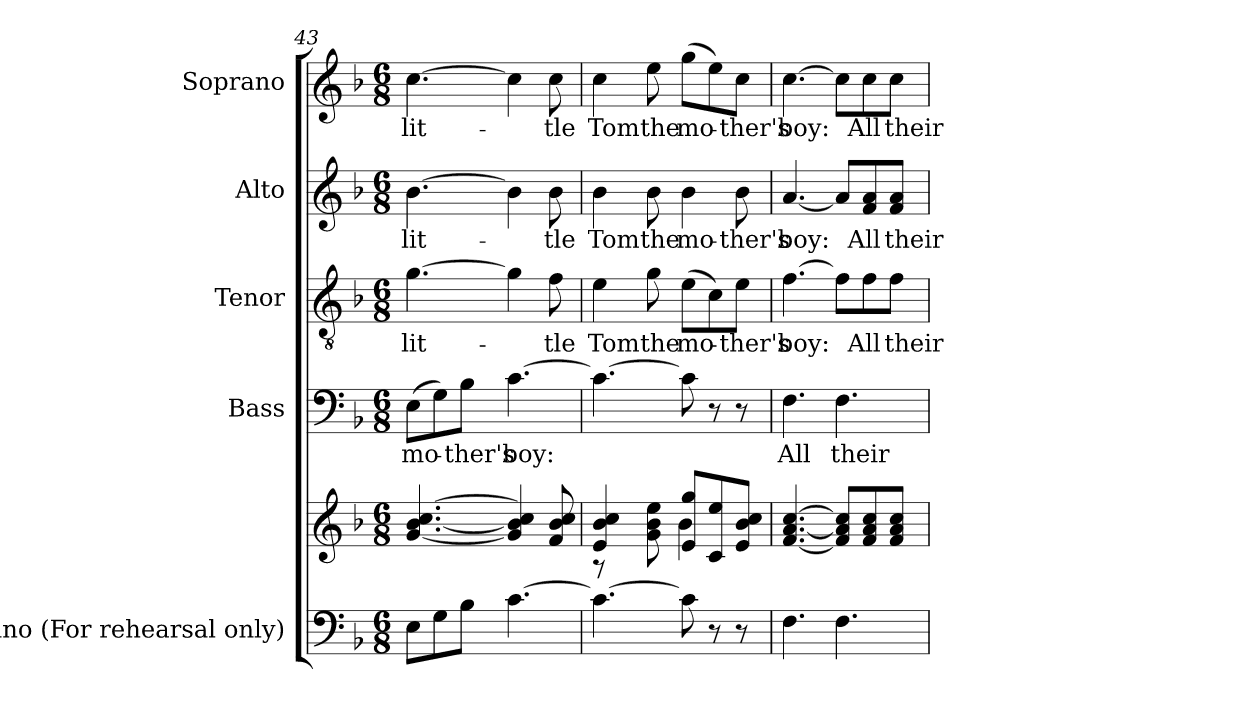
**kern	**kern	**kern	**text	**kern	**text	**kern	**text	**kern	**text
*part5	*part5	*part4	*part4	*part3	*part3	*part2	*part2	*part1	*part1
*staff6	*staff5	*staff4	*staff4	*staff3	*staff3	*staff2	*staff2	*staff1	*staff1
*I"Piano (For rehearsal only)	*	*I"Bass	*	*I"Tenor	*	*I"Alto	*	*I"Soprano	*
*I'Pno.	*	*I'B.	*	*I'T.	*	*I'A.	*	*I'S.	*
*clefF4	*clefG2	*clefF4	*	*clefGv2	*	*clefG2	*	*clefG2	*
*	*	*	*	*ITrd7c12	*	*	*	*	*
*k[b-]	*k[b-]	*k[b-]	*	*k[b-]	*	*k[b-]	*	*k[b-]	*
*F:	*F:	*F:	*	*F:	*	*F:	*	*F:	*
*M6/8	*M6/8	*M6/8	*	*M6/8	*	*M6/8	*	*M6/8	*
=43	=43	=43	=43	=43	=43	=43	=43	=43	=43
!	!	!	!LO:LY:b:color=#000000	!	!	!	!	!	!
!	!	!	!	!	!LO:LY:b:color=#000000	!	!	!	!
!	!	!	!	!	!	!	!LO:LY:b:color=#000000	!	!
!	!	!	!	!	!	!	!	!	!LO:LY:b:color=#000000
8Ei\L	[<4.gi/ [<4.b-i [>4.cci	(8Ei\L	mo-	[>4.Gi\	lit-	[>4.b-i\	lit-	[>4.cci\	lit-
8Gi\	.	8Gi\)	.	.	.	.	.	.	.
!	!	!	!LO:LY:b:color=#000000	!	!	!	!	!	!
8B-i\J	.	8B-i\J	-ther's	.	.	.	.	.	.
!	!	!	!LO:LY:b:color=#000000	!	!	!	!	!	!
[>4.ci\	4gi/] 4b-i] 4cci]	[>4.ci\	boy:	4Gi\]	.	4b-i\]	.	4cci\]	.
!	!	!	!	!	!LO:LY:b:color=#000000	!	!	!	!
!	!	!	!	!	!	!	!LO:LY:b:color=#000000	!	!
!	!	!	!	!	!	!	!	!	!LO:LY:b:color=#000000
.	8fi/ 8b-i 8cci	.	.	8Fi\	-tle	8b-i\	-tle	8cci\	-tle
!!LO:PB:g=z
=44	=44	=44	=44	=44	=44	=44	=44	=44	=44
*	*^	*	*	*	*	*	*	*	*
!	!	!	!	!	!	!LO:LY:b:color=#000000	!	!	!	!
!	!	!	!	!	!	!	!	!LO:LY:b:color=#000000	!	!
!	!	!	!	!	!	!	!	!	!	!LO:LY:b:color=#000000
4.ci\_>	4ei/ 4b-i 4cci	8r	4.ci\_>	.	4Ei\	Tom	4b-i\	Tom	4cci\	Tom
.	.	4ryy	.	.	.	.	.	.	.	.
!	!	!	!	!	!	!LO:LY:b:color=#000000	!	!	!	!
!	!	!	!	!	!	!	!	!LO:LY:b:color=#000000	!	!
!	!	!	!	!	!	!	!	!	!	!LO:LY:b:color=#000000
.	8gi\ 8b-i 8eei	.	.	.	8Gi\	the	8b-i\	the	8eei\	the
!	!	!	!	!	!	!LO:LY:b:color=#000000	!	!	!	!
!	!	!	!	!	!	!	!	!LO:LY:b:color=#000000	!	!
!	!	!	!	!	!	!	!	!	!	!LO:LY:b:color=#000000
8ci\]	8ei/ 8ggiL	4b-i\	8ci\]	.	(8Ei\L	mo-	4b-i\	mo-	(8ggi\L	mo-
8r	8ci/ 8eei	.	8r	.	8Ci\)	.	.	.	8eei\)	.
!	!	!	!	!	!	!LO:LY:b:color=#000000	!	!	!	!
!	!	!	!	!	!	!	!	!LO:LY:b:color=#000000	!	!
!	!	!	!	!	!	!	!	!	!	!LO:LY:b:color=#000000
8r	8ei/ 8b-i 8cciJ	8ryy	8r	.	8Ei\J	-ther's	8b-i\	-ther's	8cci\J	-ther's
*	*v	*v	*	*	*	*	*	*	*	*
=45	=45	=45	=45	=45	=45	=45	=45	=45	=45
*	*^	*	*	*	*	*	*	*	*
!	!	!	!	!LO:LY:b:color=#000000	!	!	!	!	!	!
*	*v	*v	*	*	*	*	*	*	*	*
*	*^	*	*	*	*	*	*	*	*
!	!	!	!	!	!	!LO:LY:b:color=#000000	!	!	!	!
*	*v	*v	*	*	*	*	*	*	*	*
*	*^	*	*	*	*	*	*	*	*
!	!	!	!	!	!	!	!	!LO:LY:b:color=#000000	!	!
*	*v	*v	*	*	*	*	*	*	*	*
*	*^	*	*	*	*	*	*	*	*
!	!	!	!	!	!	!	!	!	!	!LO:LY:b:color=#000000
*	*v	*v	*	*	*	*	*	*	*	*
4.Fi\	[<4.fi/ [<4.ai [>4.cci	4.Fi\	All	[>4.Fi\	boy:	[<4.ai/	boy:	[>4.cci\	boy:
!	!	!	!LO:LY:b:color=#000000	!	!	!	!	!	!
4.Fi\	8fi/] 8ai] 8cci]L	4.Fi\	their	8Fi\L]	.	8ai/L]	.	8cci\L]	.
!	!	!	!	!	!LO:LY:b:color=#000000	!	!	!	!
!	!	!	!	!	!	!	!LO:LY:b:color=#000000	!	!
!	!	!	!	!	!	!	!	!	!LO:LY:b:color=#000000
.	8fi/ 8ai 8cci	.	.	8Fi\	All	8fi/ 8ai	All	8cci\	All
!	!	!	!	!	!LO:LY:b:color=#000000	!	!	!	!
!	!	!	!	!	!	!	!LO:LY:b:color=#000000	!	!
!	!	!	!	!	!	!	!	!	!LO:LY:b:color=#000000
.	8fi/ 8ai 8cciJ	.	.	8Fi\J	their	8fi/ 8aiJ	their	8cci\J	their
=	=	=	=	=	=	=	=	=	=
*-	*-	*-	*-	*-	*-	*-	*-	*-	*-
